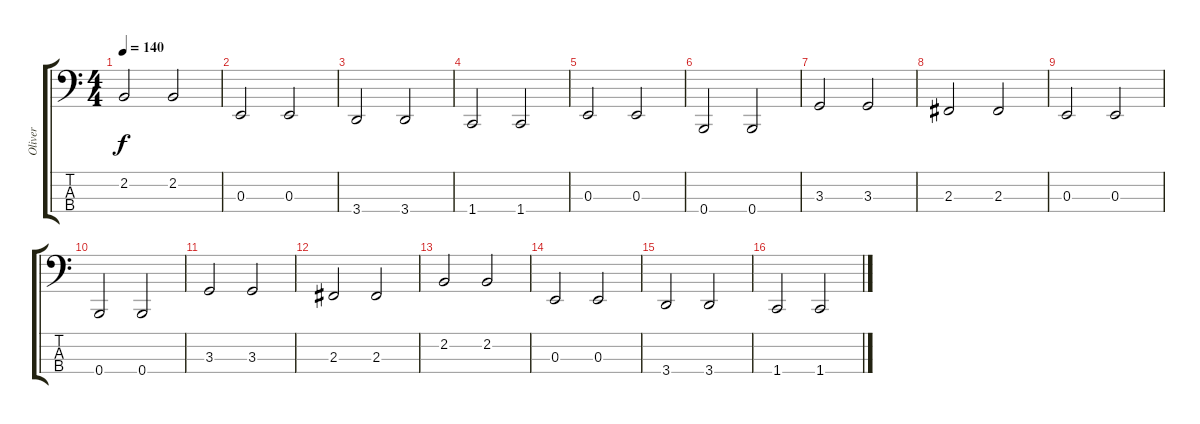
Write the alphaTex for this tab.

\track ("Oliver" "Oliver") {instrument electricbassfinger}
\staff {score tabs}
\tuning (D2 A1 E1 B0) {hide}
\ts (4 4)
\tempo 140
\clef f4
\ks c
2.2.2{dy f} 2.2.2 |
0.3.2 0.3.2 |
3.4.2 3.4.2 |
1.4.2 1.4.2 |
0.3.2 0.3.2 |
0.4.2 0.4.2 |
3.3.2 3.3.2 |
2.3.2 2.3.2 |
0.3.2 0.3.2 |
0.4.2 0.4.2 |
3.3.2 3.3.2 |
2.3.2 2.3.2 |
2.2.2 2.2.2 |
0.3.2 0.3.2 |
3.4.2 3.4.2 |
1.4.2 1.4.2
